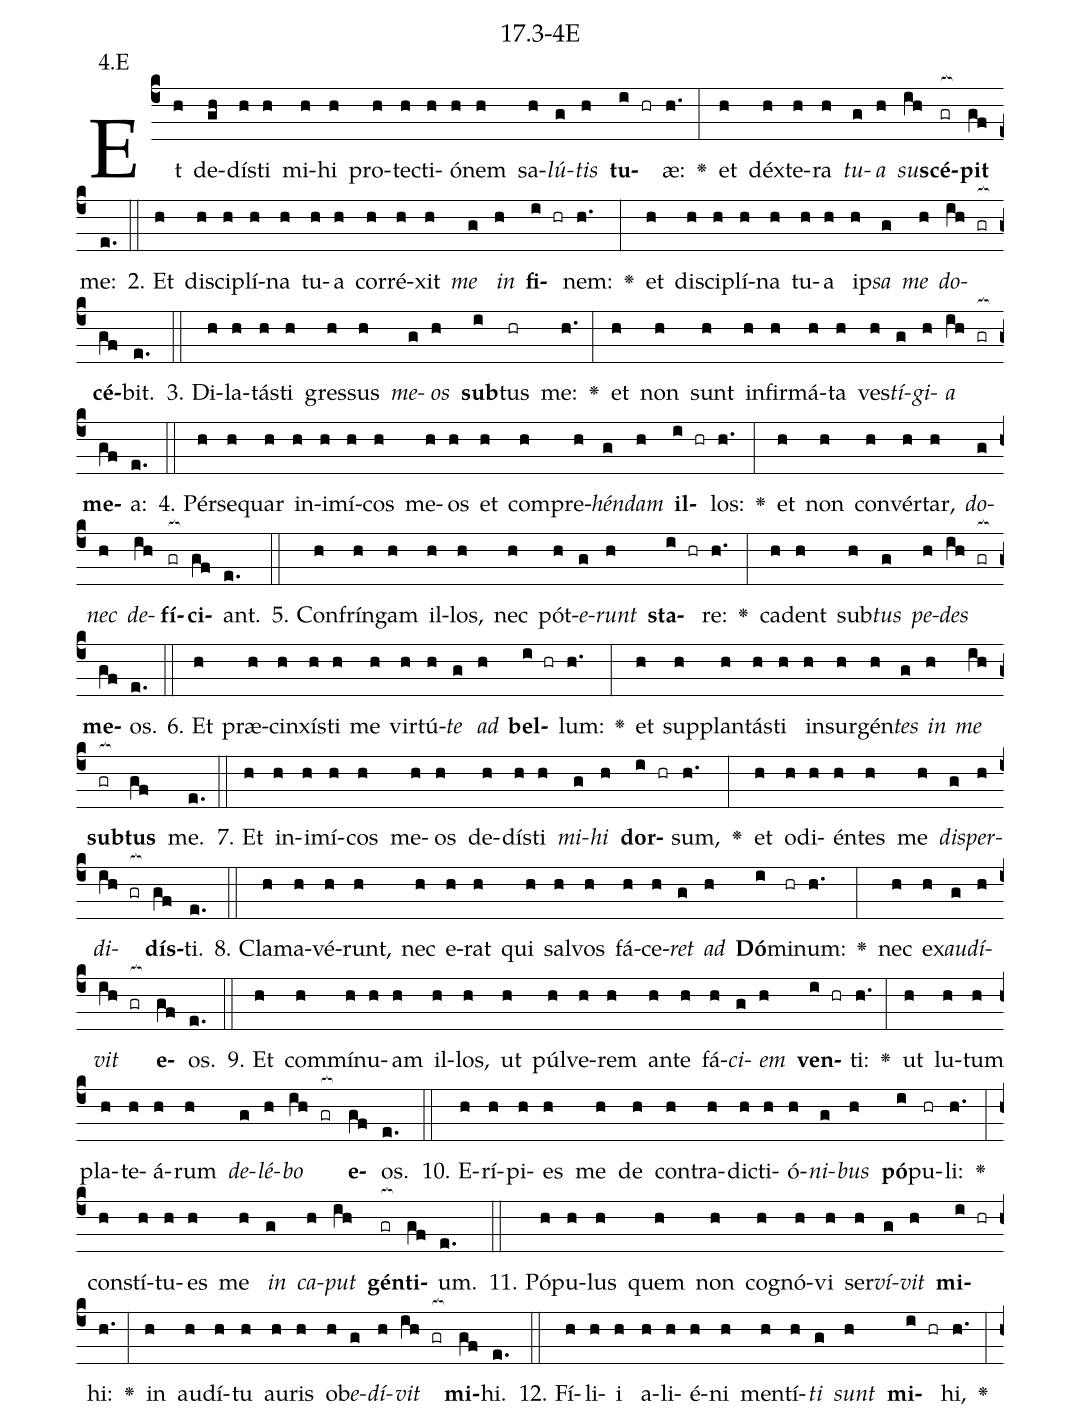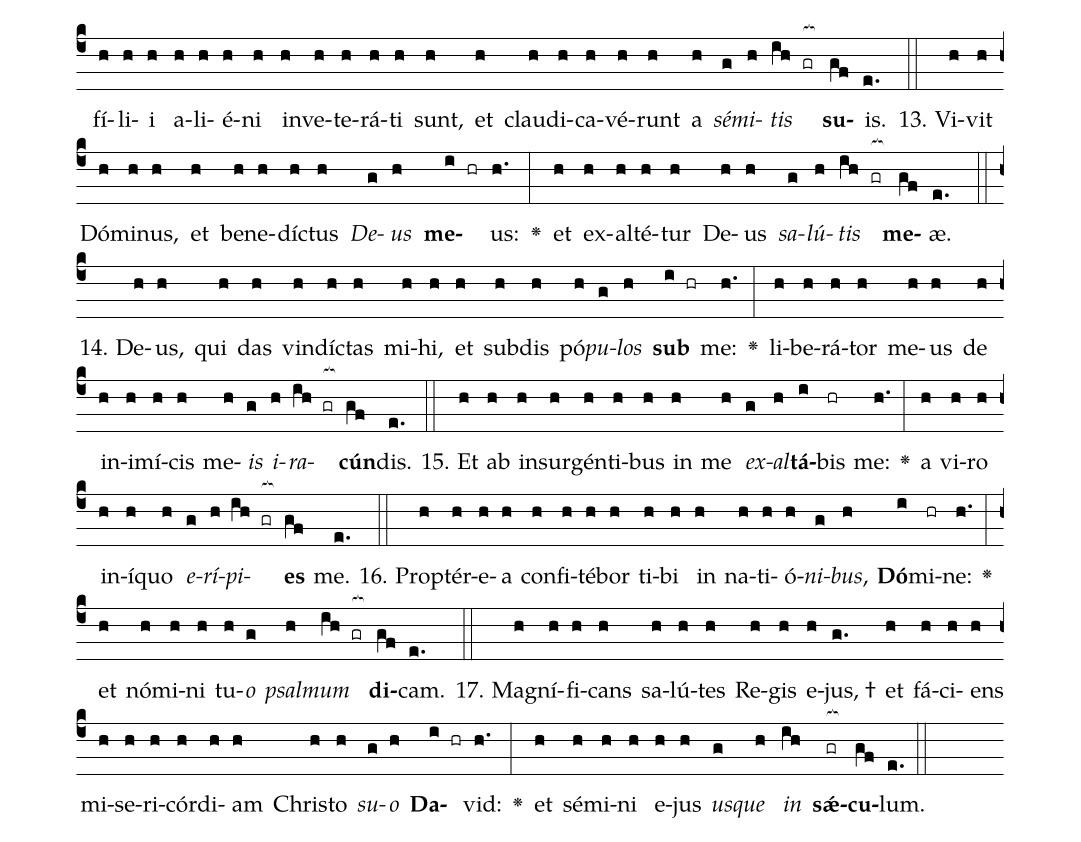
name: 17.3-4E;
annotation: 4.E;
%%
(c4)Et(h) de(gh)dís(h)ti(h) mi(h)hi(h) pro(h)tec(h)ti(h)ó(h)nem(h) sa(h)<i>lú</i>(g)<i>tis</i>(h) <b>tu</b>(i hr)æ:(h.) <v>\greheightstar</v>(:) et(h) déx(h)te(h)ra(h) <i>tu</i>(g)<i>a</i>(h) <i>su</i>(ih)<b>scé</b>(gr[ocb:1{])<b>pit</b>(gf[ocb:0}]) me:(e.) (::)
2. Et(h) di(h)sci(h)plí(h)na(h) tu(h)a(h) cor(h)ré(h)xit(h) <i>me</i>(g) <i>in</i>(h) <b>fi</b>(i hr)nem:(h.) <v>\greheightstar</v>(:) et(h) di(h)sci(h)plí(h)na(h) tu(h)a(h) ip(h)<i>sa</i>(g) <i>me</i>(h) <i>do</i>(ih gr[ocb:1{])<b>cé</b>(gf[ocb:0}])bit.(e.) (::)
3. Di(h)la(h)tás(h)ti(h) gres(h)sus(h) <i>me</i>(g)<i>os</i>(h) <b>sub</b>(i)tus(hr) me:(h.) <v>\greheightstar</v>(:) et(h) non(h) sunt(h) in(h)fir(h)má(h)ta(h) ves(h)<i>tí</i>(g)<i>gi</i>(h)<i>a</i>(ih gr[ocb:1{]) <b>me</b>(gf[ocb:0}])a:(e.) (::)
4. Pér(h)se(h)quar(h) in(h)i(h)mí(h)cos(h) me(h)os(h) et(h) com(h)pre(h)<i>hén</i>(g)<i>dam</i>(h) <b>il</b>(i hr)los:(h.) <v>\greheightstar</v>(:) et(h) non(h) con(h)vér(h)tar,(h) <i>do</i>(g)<i>nec</i>(h) <i>de</i>(ih)<b>fí</b>(gr[ocb:1{])<b>ci</b>(gf[ocb:0}])ant.(e.) (::)
5. Con(h)frín(h)gam(h) il(h)los,(h) nec(h) pót(h)<i>e</i>(g)<i>runt</i>(h) <b>sta</b>(i hr)re:(h.) <v>\greheightstar</v>(:) ca(h)dent(h) sub(h)<i>tus</i>(g) <i>pe</i>(h)<i>des</i>(ih gr[ocb:1{]) <b>me</b>(gf[ocb:0}])os.(e.) (::)
6. Et(h) præ(h)cin(h)xís(h)ti(h) me(h) vir(h)tú(h)<i>te</i>(g) <i>ad</i>(h) <b>bel</b>(i hr)lum:(h.) <v>\greheightstar</v>(:) et(h) sup(h)plan(h)tás(h)ti(h) in(h)sur(h)gén(h)<i>tes</i>(g) <i>in</i>(h) <i>me</i>(ih) <b>sub</b>(gr[ocb:1{])<b>tus</b>(gf[ocb:0}]) me.(e.) (::)
7. Et(h) in(h)i(h)mí(h)cos(h) me(h)os(h) de(h)dís(h)ti(h) <i>mi</i>(g)<i>hi</i>(h) <b>dor</b>(i hr)sum,(h.) <v>\greheightstar</v>(:) et(h) o(h)di(h)én(h)tes(h) me(h) <i>dis</i>(g)<i>per</i>(h)<i>di</i>(ih gr[ocb:1{])<b>dís</b>(gf[ocb:0}])ti.(e.) (::)
8. Cla(h)ma(h)vé(h)runt,(h) nec(h) e(h)rat(h) qui(h) sal(h)vos(h) fá(h)ce(h)<i>ret</i>(g) <i>ad</i>(h) <b>Dó</b>(i)mi(hr)num:(h.) <v>\greheightstar</v>(:) nec(h) ex(h)<i>au</i>(g)<i>dí</i>(h)<i>vit</i>(ih gr[ocb:1{]) <b>e</b>(gf[ocb:0}])os.(e.) (::)
9. Et(h) com(h)mí(h)nu(h)am(h) il(h)los,(h) ut(h) púl(h)ve(h)rem(h) an(h)te(h) fá(h)<i>ci</i>(g)<i>em</i>(h) <b>ven</b>(i hr)ti:(h.) <v>\greheightstar</v>(:) ut(h) lu(h)tum(h) pla(h)te(h)á(h)rum(h) <i>de</i>(g)<i>lé</i>(h)<i>bo</i>(ih gr[ocb:1{]) <b>e</b>(gf[ocb:0}])os.(e.) (::)
10. E(h)rí(h)pi(h)es(h) me(h) de(h) con(h)tra(h)dic(h)ti(h)ó(h)<i>ni</i>(g)<i>bus</i>(h) <b>pó</b>(i)pu(hr)li:(h.) <v>\greheightstar</v>(:) con(h)stí(h)tu(h)es(h) me(h) <i>in</i>(g) <i>ca</i>(h)<i>put</i>(ih) <b>gén</b>(gr[ocb:1{])<b>ti</b>(gf[ocb:0}])um.(e.) (::)
11. Pó(h)pu(h)lus(h) quem(h) non(h) co(h)gnó(h)vi(h) ser(h)<i>ví</i>(g)<i>vit</i>(h) <b>mi</b>(i hr)hi:(h.) <v>\greheightstar</v>(:) in(h) au(h)dí(h)tu(h) au(h)ris(h) ob(h)<i>e</i>(g)<i>dí</i>(h)<i>vit</i>(ih gr[ocb:1{]) <b>mi</b>(gf[ocb:0}])hi.(e.) (::)
12. Fí(h)li(h)i(h) a(h)li(h)é(h)ni(h) men(h)tí(h)<i>ti</i>(g) <i>sunt</i>(h) <b>mi</b>(i hr)hi,(h.) <v>\greheightstar</v>(:) fí(h)li(h)i(h) a(h)li(h)é(h)ni(h) in(h)ve(h)te(h)rá(h)ti(h) sunt,(h) et(h) clau(h)di(h)ca(h)vé(h)runt(h) a(h) <i>sé</i>(g)<i>mi</i>(h)<i>tis</i>(ih gr[ocb:1{]) <b>su</b>(gf[ocb:0}])is.(e.) (::)
13. Vi(h)vit(h) Dó(h)mi(h)nus,(h) et(h) be(h)ne(h)díc(h)tus(h) <i>De</i>(g)<i>us</i>(h) <b>me</b>(i hr)us:(h.) <v>\greheightstar</v>(:) et(h) ex(h)al(h)té(h)tur(h) De(h)us(h) <i>sa</i>(g)<i>lú</i>(h)<i>tis</i>(ih gr[ocb:1{]) <b>me</b>(gf[ocb:0}])æ.(e.) (::)
14. De(h)us,(h) qui(h) das(h) vin(h)díc(h)tas(h) mi(h)hi,(h) et(h) sub(h)dis(h) pó(h)<i>pu</i>(g)<i>los</i>(h) <b>sub</b>(i hr) me:(h.) <v>\greheightstar</v>(:) li(h)be(h)rá(h)tor(h) me(h)us(h) de(h) in(h)i(h)mí(h)cis(h) me(h)<i>is</i>(g) <i>i</i>(h)<i>ra</i>(ih gr[ocb:1{])<b>cún</b>(gf[ocb:0}])dis.(e.) (::)
15. Et(h) ab(h) in(h)sur(h)gén(h)ti(h)bus(h) in(h) me(h) <i>ex</i>(g)<i>al</i>(h)<b>tá</b>(i)bis(hr) me:(h.) <v>\greheightstar</v>(:) a(h) vi(h)ro(h) in(h)í(h)quo(h) <i>e</i>(g)<i>rí</i>(h)<i>pi</i>(ih gr[ocb:1{])<b>es</b>(gf[ocb:0}]) me.(e.) (::)
16. Prop(h)tér(h)e(h)a(h) con(h)fi(h)té(h)bor(h) ti(h)bi(h) in(h) na(h)ti(h)ó(h)<i>ni</i>(g)<i>bus</i>,(h) <b>Dó</b>(i)mi(hr)ne:(h.) <v>\greheightstar</v>(:) et(h) nó(h)mi(h)ni(h) tu(h)<i>o</i>(g) <i>psal</i>(h)<i>mum</i>(ih gr[ocb:1{]) <b>di</b>(gf[ocb:0}])cam.(e.) (::)
17. Ma(h)gní(h)fi(h)cans(h) sa(h)lú(h)tes(h) Re(h)gis(h) e(h)jus, †(g.) et(h) fá(h)ci(h)ens(h) mi(h)se(h)ri(h)cór(h)di(h)am(h) Chris(h)to(h) <i>su</i>(g)<i>o</i>(h) <b>Da</b>(i hr)vid:(h.) <v>\greheightstar</v>(:) et(h) sé(h)mi(h)ni(h) e(h)jus(h) <i>us</i>(g)<i>que</i>(h) <i>in</i>(ih) <b>sǽ</b>(gr[ocb:1{])<b>cu</b>(gf[ocb:0}])lum.(e.) (::)
